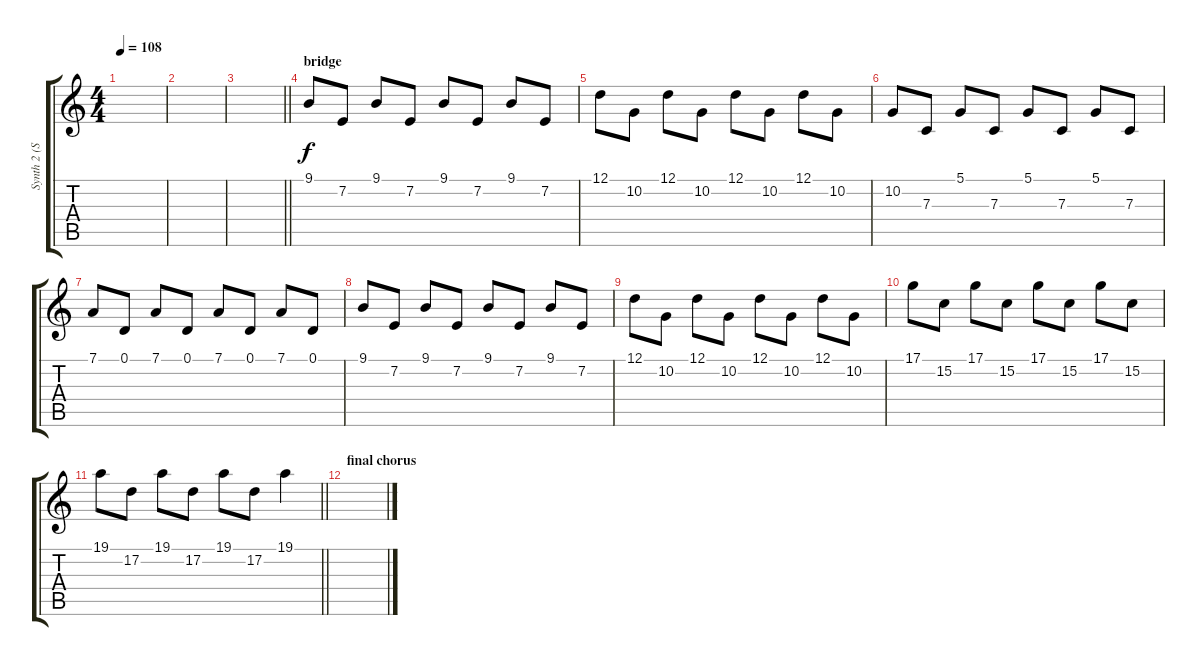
\track ("Synth 2 (Semple)" "Synth 2 (S") {instrument synthstrings1}
\staff {score tabs}
\tuning (D4 A3 F3 C3 G2 C2) {hide}
\ts (4 4)
\tempo 108
\clef g2
\ks c
|
|
\barLineRight lightlight
|
\section ("" "bridge")
9.1.8{volume 8 instrument brightacousticpiano} 7.2.8 9.1.8 7.2.8 9.1.8 7.2.8 9.1.8 7.2.8 |
12.1.8 10.2.8 12.1.8 10.2.8 12.1.8 10.2.8 12.1.8 10.2.8 |
10.2.8 7.3.8 5.1.8 7.3.8 5.1.8 7.3.8 5.1.8 7.3.8 |
7.1.8 0.1.8 7.1.8 0.1.8 7.1.8 0.1.8 7.1.8 0.1.8 |
9.1.8 7.2.8 9.1.8 7.2.8 9.1.8 7.2.8 9.1.8 7.2.8 |
12.1.8 10.2.8 12.1.8 10.2.8 12.1.8 10.2.8 12.1.8 10.2.8 |
17.1.8 15.2.8 17.1.8 15.2.8 17.1.8 15.2.8 17.1.8 15.2.8 |
\barLineRight lightlight
19.1.8 17.2.8 19.1.8 17.2.8 19.1.8 17.2.8 19.1.4 |
\section ("" "final chorus")
